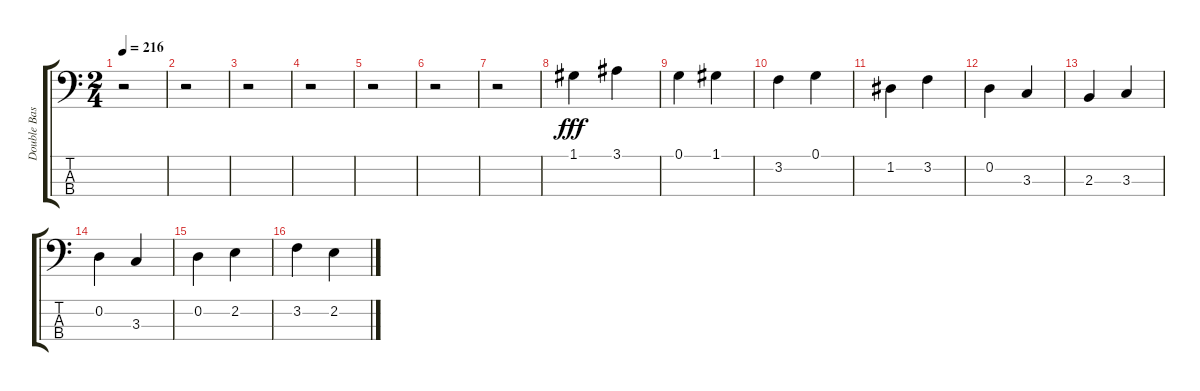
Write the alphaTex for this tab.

\track ("Double Bass" "Double Bas") {instrument contrabass}
\staff {score tabs}
\tuning (G2 D2 A1 E1) {hide}
\ts (2 4)
\tempo 216
\clef f4
\ks c
r.2{dy fff} |
r.2 |
r.2 |
r.2 |
r.2 |
r.2 |
r.2 |
1.1.4 3.1.4 |
0.1.4 1.1.4 |
3.2.4 0.1.4 |
1.2.4 3.2.4 |
0.2.4 3.3.4 |
2.3.4 3.3.4 |
0.2.4 3.3.4 |
0.2.4 2.2.4 |
3.2.4 2.2.4
